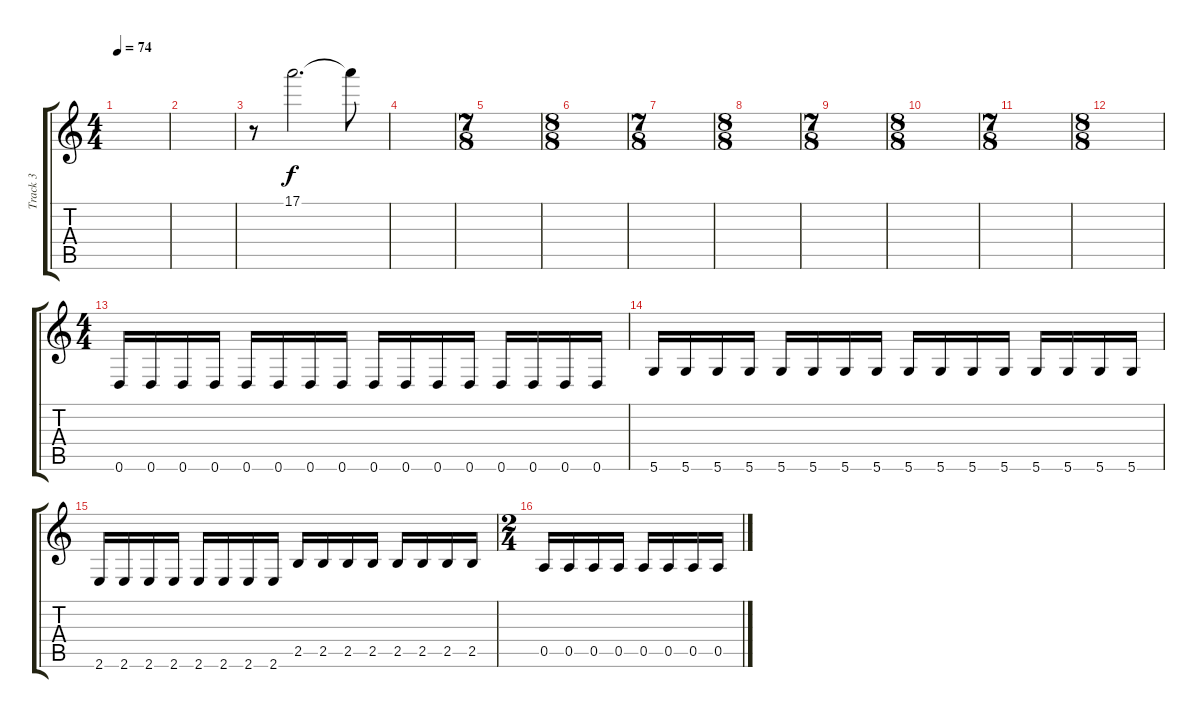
\track ("Track 3" "Track 3") {instrument electricguitarclean}
\staff {score tabs}
\tuning (E4 B3 G3 D3 A2 D2) {hide}
\ts (4 4)
\tempo 74
\clef g2
\ks c
|
|
r.8 17.1.2{d volume 9 instrument overdrivenguitar} 17.1{t}.8 |
|
\ts (7 8)
|
\ts (8 8)
|
\ts (7 8)
|
\ts (8 8)
|
\ts (7 8)
|
\ts (8 8)
|
\ts (7 8)
|
\ts (8 8)
|
\ts (4 4)
0.6.16 0.6.16 0.6.16 0.6.16 0.6.16 0.6.16 0.6.16 0.6.16 0.6.16 0.6.16 0.6.16 0.6.16 0.6.16 0.6.16 0.6.16 0.6.16 |
5.6.16 5.6.16 5.6.16 5.6.16 5.6.16 5.6.16 5.6.16 5.6.16 5.6.16 5.6.16 5.6.16 5.6.16 5.6.16 5.6.16 5.6.16 5.6.16 |
2.6.16 2.6.16 2.6.16 2.6.16 2.6.16 2.6.16 2.6.16 2.6.16 2.5.16 2.5.16 2.5.16 2.5.16 2.5.16 2.5.16 2.5.16 2.5.16 |
\ts (2 4)
0.5.16 0.5.16 0.5.16 0.5.16 0.5.16 0.5.16 0.5.16 0.5.16
